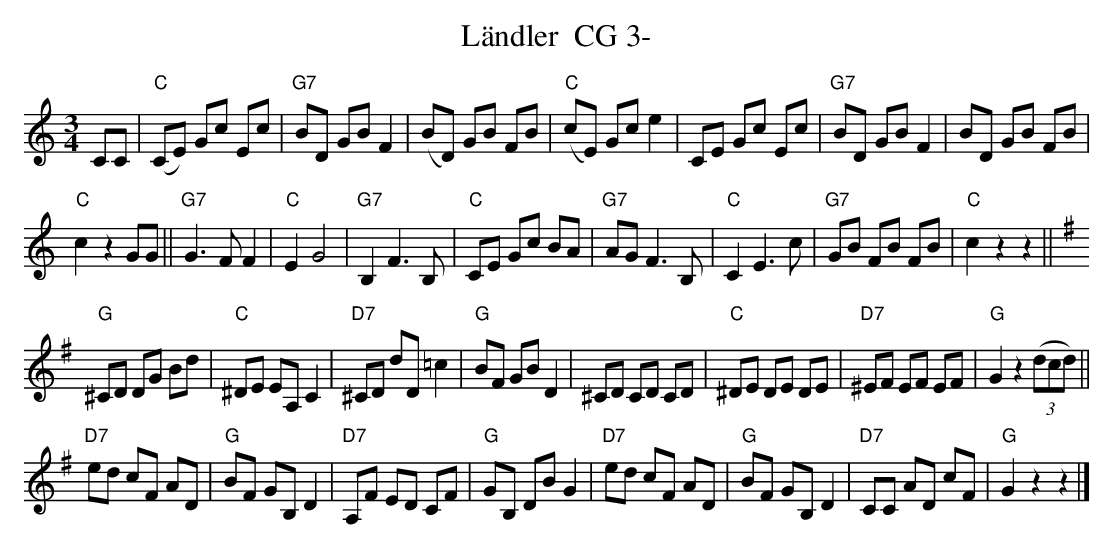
X:1
T:L\"andler  CG 3-
M:3/4
L:1/8
K:C %%MIDI gchordon
CC | ("C"CE) Gc Ec | "G7"BD GBF2 | (BD) GB FB | ("C"cE) Gce2 | CE Gc Ec | "G7"BD GBF2 | BD GB FB |
"C"c2z2GG || "G7"G3FF2 | "C"E2G4 | "G7"B,2F3B, | "C"CE Gc BA | "G7"AG F3B, | "C"C2E3c | "G7"GB FB FB | "C"c2z2z2 || [K:G]
"G"^CD DG Bd | "C"^DE EA, C2 | "D7"^CD dD =c2 | "G"BF GBD2 | ^CD CD CD | "C"^DE DE DE | "D7"^EF EF EF | "G"G2z2 ((3dcd) ||
"D7"ed cF AD | "G"BF GB,D2 | "D7"A,F ED CF | "G"GB, DBG2 | "D7"ed cF AD | "G"BF GB,D2 | "D7"CC AD cF | "G"G2z2z2 |]
